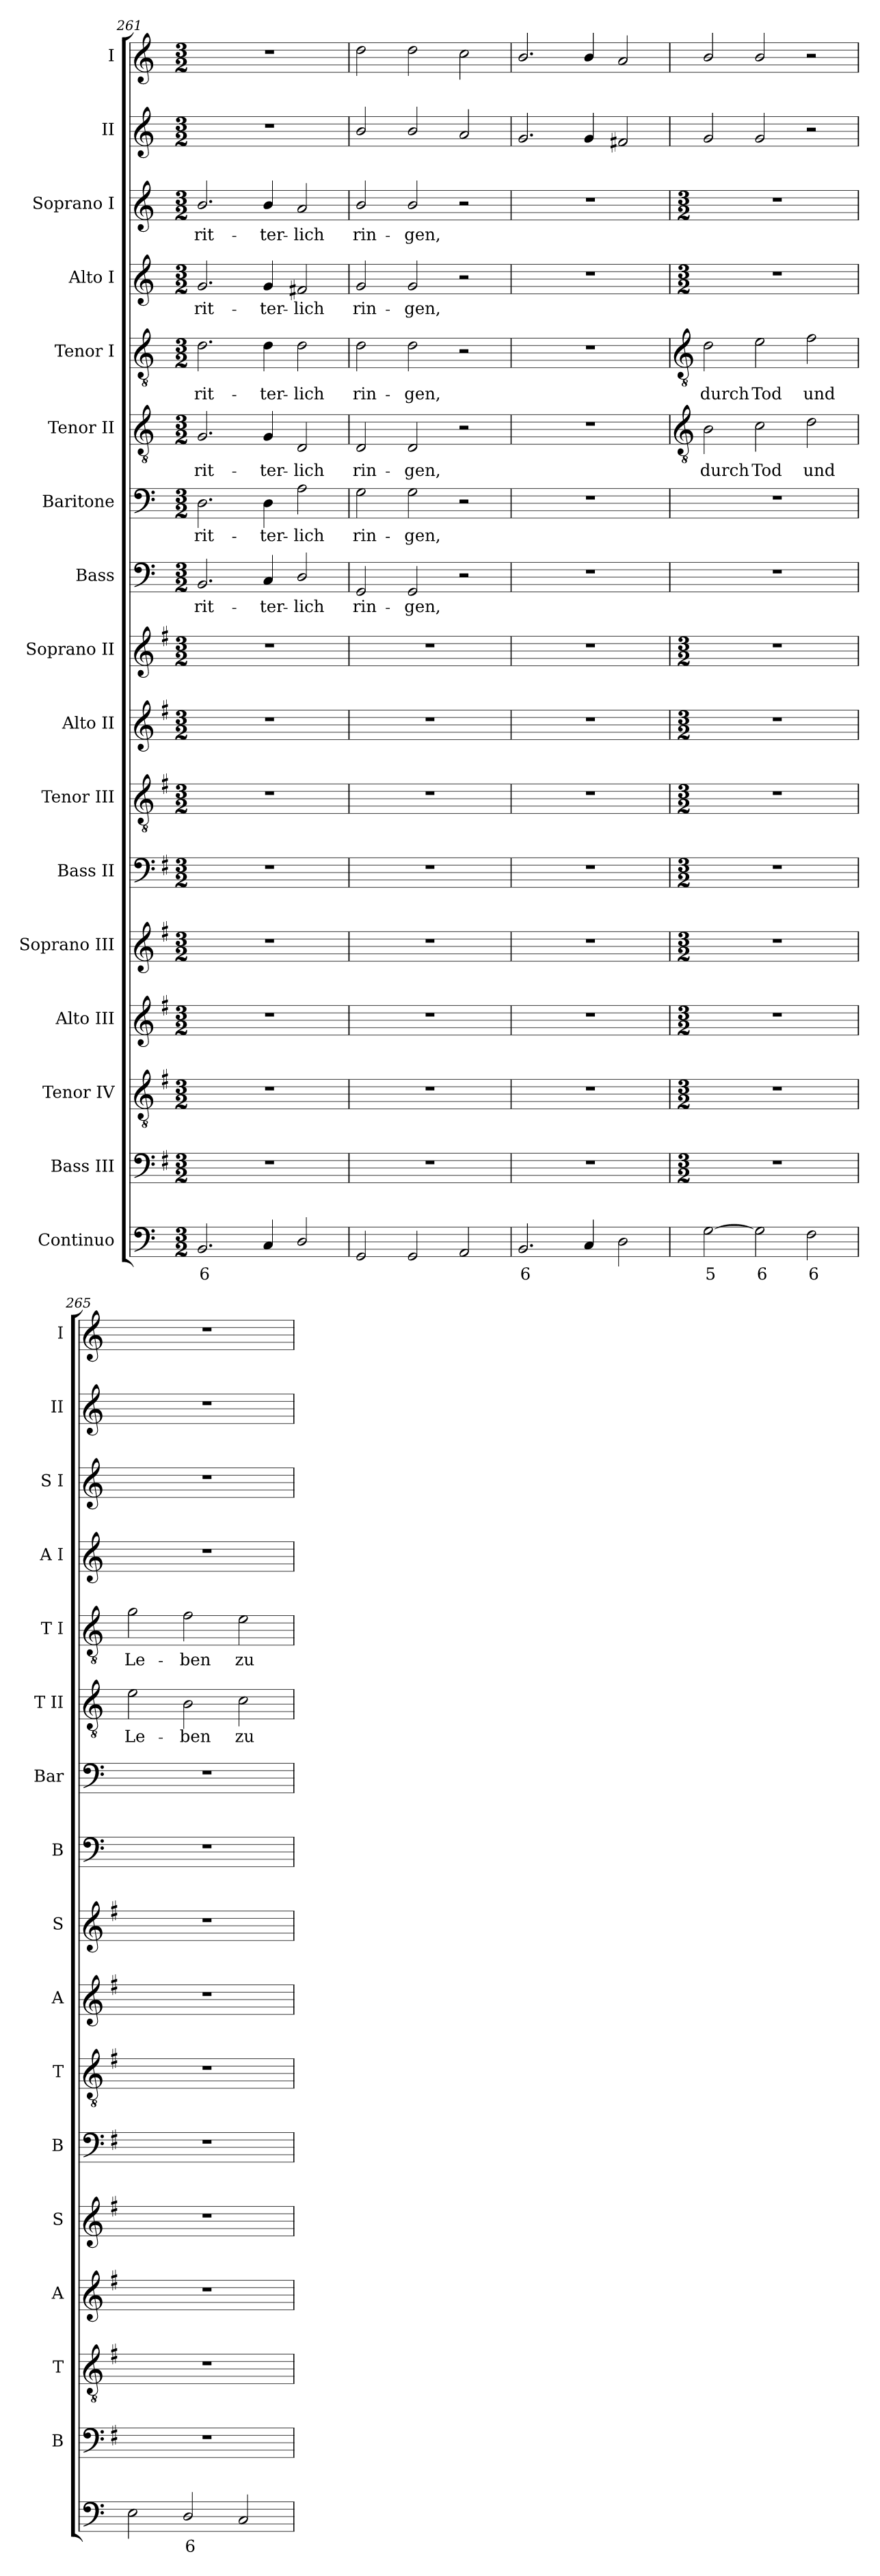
**kern	**text	**kern	**kern	**kern	**kern	**kern	**kern	**kern	**kern	**kern	**text	**kern	**text	**kern	**text	**kern	**text	**kern	**text	**kern	**text	**kern	**kern
*part17	*part17	*part16	*part15	*part14	*part13	*part12	*part11	*part10	*part9	*part8	*part8	*part7	*part7	*part6	*part6	*part5	*part5	*part4	*part4	*part3	*part3	*part2	*part1
*staff17	*staff17	*staff16	*staff15	*staff14	*staff13	*staff12	*staff11	*staff10	*staff9	*staff8	*staff8	*staff7	*staff7	*staff6	*staff6	*staff5	*staff5	*staff4	*staff4	*staff3	*staff3	*staff2	*staff1
*I"Continuo	*	*I"Bass III	*I"Tenor IV	*I"Alto III	*I"Soprano III	*I"Bass II	*I"Tenor III	*I"Alto II	*I"Soprano II	*I"Bass	*	*I"Baritone	*	*I"Tenor II	*	*I"Tenor I	*	*I"Alto I	*	*I"Soprano I	*	*I"II	*I"I
*	*	*I'B	*I'T	*I'A	*I'S	*I'B	*I'T	*I'A	*I'S	*I'B	*	*I'Bar	*	*I'T II	*	*I'T I	*	*I'A I	*	*I'S I	*	*I'II	*I'I
*clefF4	*	*clefF4	*clefGv2	*clefG2	*clefG2	*clefF4	*clefGv2	*clefG2	*clefG2	*clefF4	*	*clefF4	*	*clefGv2	*	*clefGv2	*	*clefG2	*	*clefG2	*	*clefG2	*clefG2
*	*	*ITrd4c7	*ITrd4c7	*ITrd4c7	*ITrd4c7	*ITrd4c7	*ITrd4c7	*ITrd4c7	*ITrd4c7	*	*	*	*	*	*	*	*	*	*	*	*	*	*
*k[]	*	*k[]	*k[]	*k[]	*k[]	*k[]	*k[]	*k[]	*k[]	*k[]	*	*k[]	*	*k[]	*	*k[]	*	*k[]	*	*k[]	*	*k[]	*k[]
*C:	*	*C:	*C:	*C:	*C:	*C:	*C:	*C:	*C:	*C:	*	*C:	*	*C:	*	*C:	*	*C:	*	*C:	*	*C:	*C:
*M3/2	*	*M3/2	*M3/2	*M3/2	*M3/2	*M3/2	*M3/2	*M3/2	*M3/2	*M3/2	*	*M3/2	*	*M3/2	*	*M3/2	*	*M3/2	*	*M3/2	*	*M3/2	*M3/2
=261	=261	=261	=261	=261	=261	=261	=261	=261	=261	=261	=261	=261	=261	=261	=261	=261	=261	=261	=261	=261	=261	=261	=261
!	!LO:LY:b	!	!	!	!	!	!	!	!	!	!LO:LY:b	!	!LO:LY:b	!	!LO:LY:b	!	!LO:LY:b	!	!LO:LY:b	!	!LO:LY:b	!LO:N:vis=1	!LO:N:vis=1
2.BB	6	1.r	1.r	1.r	1.r	1.r	1.r	1.r	1.r	2.BB	rit-	2.D	rit-	2.G	rit-	2.d	rit-	2.g	rit-	2.b/	rit-	1.r	1.r
!	!	!	!	!	!	!	!	!	!	!	!LO:LY:b	!	!LO:LY:b	!	!LO:LY:b	!	!LO:LY:b	!	!LO:LY:b	!	!LO:LY:b	!	!
4C	.	.	.	.	.	.	.	.	.	4C	-ter-	4D	-ter-	4G	-ter-	4d	-ter-	4g	-ter-	4b/	-ter-	.	.
!	!	!	!	!	!	!	!	!	!	!	!LO:LY:b	!	!LO:LY:b	!	!LO:LY:b	!	!LO:LY:b	!	!LO:LY:b	!	!LO:LY:b	!	!
2D/	.	.	.	.	.	.	.	.	.	2D/	-lich	2A	-lich	2D	-lich	2d	-lich	2f#X	-lich	2a	-lich	.	.
=262	=262	=262	=262	=262	=262	=262	=262	=262	=262	=262	=262	=262	=262	=262	=262	=262	=262	=262	=262	=262	=262	=262	=262
!	!	!	!	!	!	!	!	!	!	!	!LO:LY:b	!	!LO:LY:b	!	!LO:LY:b	!	!LO:LY:b	!	!LO:LY:b	!	!LO:LY:b	!	!
2GG	.	1.r	1.r	1.r	1.r	1.r	1.r	1.r	1.r	2GG	rin-	2G	rin-	2D	rin-	2d	rin-	2g	rin-	2b/	rin-	2b/	2dd
!	!	!	!	!	!	!	!	!	!	!	!LO:LY:b	!	!LO:LY:b	!	!LO:LY:b	!	!LO:LY:b	!	!LO:LY:b	!	!LO:LY:b	!	!
2GG	.	.	.	.	.	.	.	.	.	2GG	-gen,	2G	-gen,	2D	-gen,	2d	-gen,	2g	-gen,	2b/	-gen,	2b/	2dd
2AA	.	.	.	.	.	.	.	.	.	2r	.	2r	.	2r	.	2r	.	2r	.	2r	.	2a	2cc
=263	=263	=263	=263	=263	=263	=263	=263	=263	=263	=263	=263	=263	=263	=263	=263	=263	=263	=263	=263	=263	=263	=263	=263
!	!LO:LY:b	!	!	!	!	!	!	!	!	!LO:N:vis=1	!	!LO:N:vis=1	!	!LO:N:vis=1	!	!LO:N:vis=1	!	!LO:N:vis=1	!	!LO:N:vis=1	!	!	!
2.BB	6	1.r	1.r	1.r	1.r	1.r	1.r	1.r	1.r	1.r	.	1.r	.	1.r	.	1.r	.	1.r	.	1.r	.	2.g	2.b/
4C	.	.	.	.	.	.	.	.	.	.	.	.	.	.	.	.	.	.	.	.	.	4g	4b/
2D	.	.	.	.	.	.	.	.	.	.	.	.	.	.	.	.	.	.	.	.	.	2f#X	2a
!!LO:LB:g=z
=264	=264	=264	=264	=264	=264	=264	=264	=264	=264	=264	=264	=264	=264	=264	=264	=264	=264	=264	=264	=264	=264	=264	=264
*	*	*	*	*	*	*	*	*	*	*	*	*	*	*clefGv2	*	*clefGv2	*	*	*	*	*	*	*
*	*	*M3/2	*M3/2	*M3/2	*M3/2	*M3/2	*M3/2	*M3/2	*M3/2	*	*	*	*	*	*	*	*	*M3/2	*	*M3/2	*	*	*
!	!LO:LY:b	!	!	!	!	!	!	!	!	!LO:N:vis=1	!	!LO:N:vis=1	!	!	!LO:LY:b	!	!LO:LY:b	!	!	!	!	!	!
[2G	5	1.r	1.r	1.r	1.r	1.r	1.r	1.r	1.r	1.r	.	1.r	.	2B	durch	2d	durch	1.r	.	1.r	.	2g	2b/
!	!LO:LY:b	!	!	!	!	!	!	!	!	!	!	!	!	!	!LO:LY:b	!	!LO:LY:b	!	!	!	!	!	!
2G]	6	.	.	.	.	.	.	.	.	.	.	.	.	2c	Tod	2e	Tod	.	.	.	.	2g	2b/
!	!LO:LY:b	!	!	!	!	!	!	!	!	!	!	!	!	!	!LO:LY:b	!	!LO:LY:b	!	!	!	!	!	!
2F	6	.	.	.	.	.	.	.	.	.	.	.	.	2d	und	2f	und	.	.	.	.	2r	2r
=265	=265	=265	=265	=265	=265	=265	=265	=265	=265	=265	=265	=265	=265	=265	=265	=265	=265	=265	=265	=265	=265	=265	=265
!	!	!	!	!	!	!	!	!	!	!LO:N:vis=1	!	!LO:N:vis=1	!	!	!LO:LY:b	!	!LO:LY:b	!	!	!	!	!LO:N:vis=1	!LO:N:vis=1
2E	.	1.r	1.r	1.r	1.r	1.r	1.r	1.r	1.r	1.r	.	1.r	.	2e	Le-	2g	Le-	1.r	.	1.r	.	1.r	1.r
!	!LO:LY:b	!	!	!	!	!	!	!	!	!	!	!	!	!	!LO:LY:b	!	!LO:LY:b	!	!	!	!	!	!
2D/	6	.	.	.	.	.	.	.	.	.	.	.	.	2B	-ben	2f	-ben	.	.	.	.	.	.
!	!	!	!	!	!	!	!	!	!	!	!	!	!	!	!LO:LY:b	!	!LO:LY:b	!	!	!	!	!	!
2C	.	.	.	.	.	.	.	.	.	.	.	.	.	2c	zu	2e	zu	.	.	.	.	.	.
=	=	=	=	=	=	=	=	=	=	=	=	=	=	=	=	=	=	=	=	=	=	=	=
*-	*-	*-	*-	*-	*-	*-	*-	*-	*-	*-	*-	*-	*-	*-	*-	*-	*-	*-	*-	*-	*-	*-	*-
